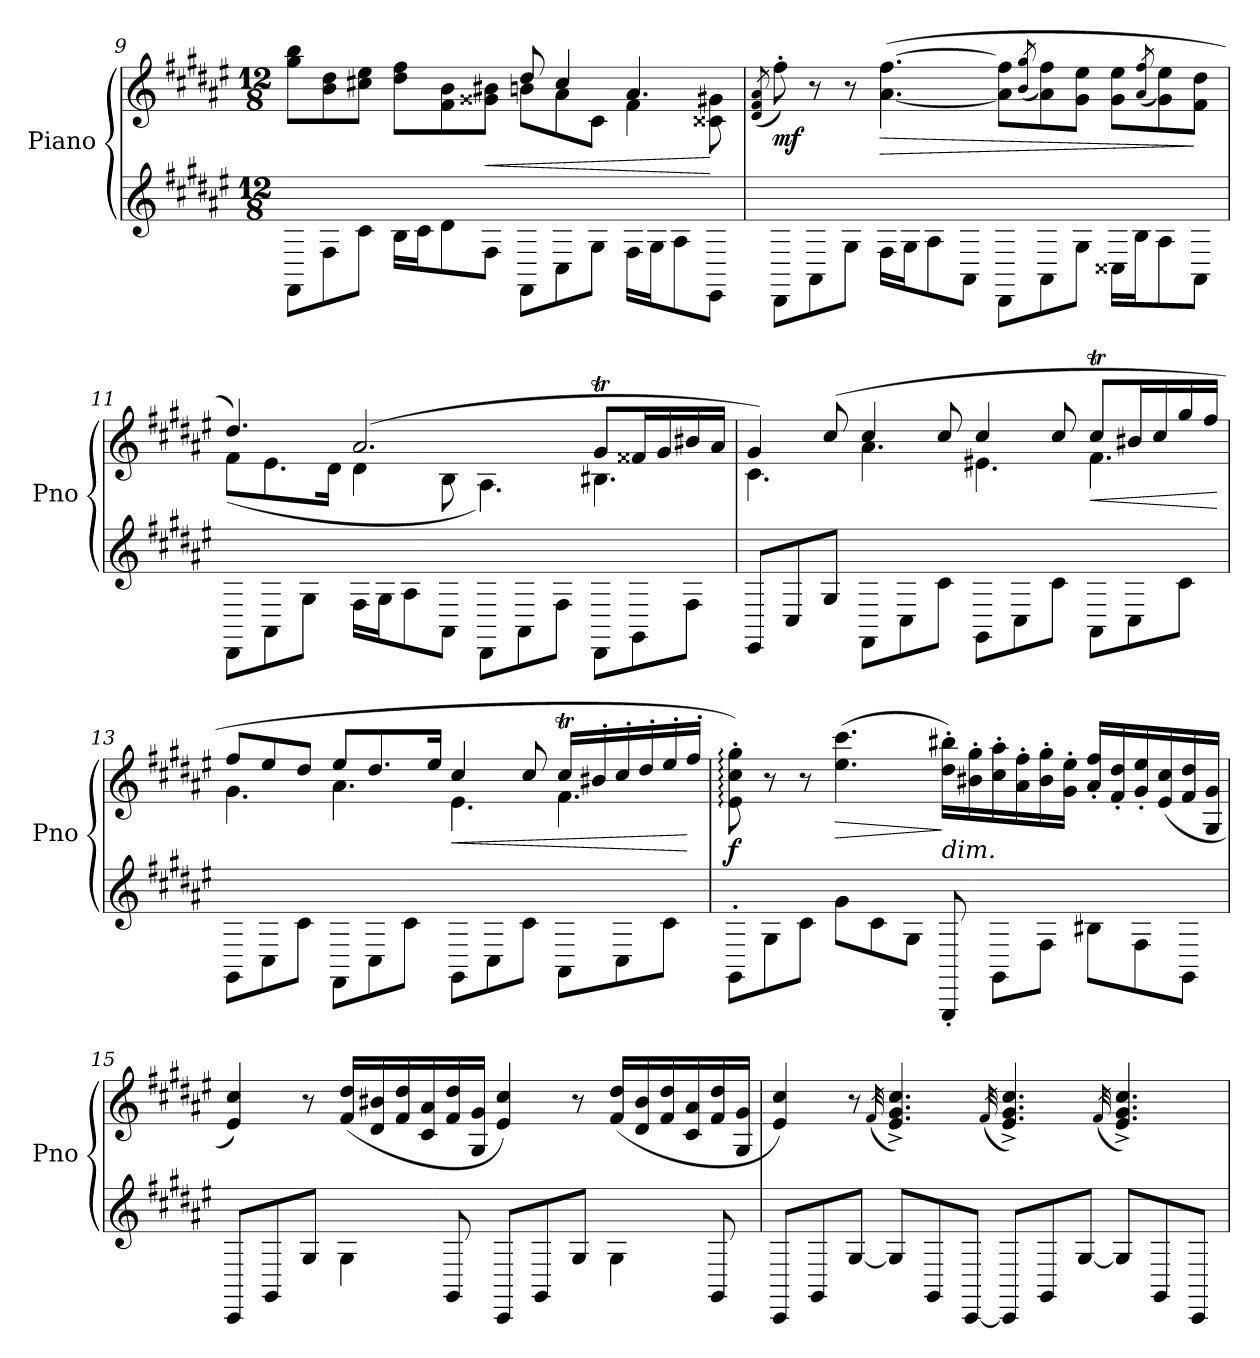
**kern	**kern	**dynam
*part1	*part1	*part1
*staff2	*staff1	*staff1/2
*I"Piano	*	*
*I'Pno	*	*
*clefG2	*clefG2	*
*k[f#c#g#d#a#e#]	*k[f#c#g#d#a#e#]	*
*M12/8	*M12/8	*
=9	=9	=9
*	*^	*
8FF#\L	8gg#\ 8bb\L	2.ryy	.
8F#\	8b\ 8dd#\	.	.
8c#\J	8cc#X\ 8ee#\J	.	.
16B\LL	8dd#\ 8ff#\L	.	.
16c#\J	.	.	.
8d#\	8f#\ 8b\	.	.
!	!	!	!LO:HP:b
8F#\J	8g##X\ 8b#X\J	.	<
8FF#\L	8dd#/	8bn\L	.
8C#\	4cc#/	8a#\	.
8G#\J	.	8c#\J	.
16F#\LL	4.a#/	4f#\	.
16G#\J	.	.	.
8A#\	.	.	.
8EE#\J	.	8c##X\ 8g#X\	[
*	*v	*v	*
!!LO:PB:g=z
=10	=10	=10
.	(>8qd#/ 8qf#/ 8qa#/	.
!	!	!LO:DY:b
8DD#\L	8ff#'\)	mf
8AA#\	8r	.
8G#\J	8r	.
!	!	!LO:HP:b
16F#\LL	(>[4.a#\ [4.ff#\	>
16G#\J	.	.
8A#\	.	.
8AA#\J	.	.
8DD#\L	8a#\] 8ff#\]L	.
.	(>8qb/ 8qgg#/	.
8AA#\	8a#\ 8ff#\)	.
8G#\J	8g#\ 8ee#\J	.
16C##X\LL	8g#\ 8ee#\L	.
16B\J	.	.
.	(>8qa#/ 8qff#/	.
8A#\	8g#\ 8ee#\)	.
8AA#\J	8f#\ 8dd#\J	]
=11	=11	=11
*	*^	*
8DD#\L	4.dd#/)	(<8f#\L	.
8AA#\	.	8.e#\	.
8G#\J	.	.	.
.	.	16d#\Jk	.
16F#\LL	(>2.a#/	4d#\	.
16G#\J	.	.	.
8A#\	.	.	.
8AA#\J	.	8B\	.
8DD#\L	.	4.A#\)	.
8AA#\	.	.	.
8F#\J	.	.	.
8DD#\L	8g#T/L	4.B#X\	.
8GG#\	16f##X/L	.	.
.	16g#/	.	.
8F#\J	16b#X/	.	.
.	16a#/JJ	.	.
!!LO:LB:g=z	!!
=12	=12	=12	=12
8EE#/L	4g#/)	4.c#\	.
8C#/	.	.	.
8G#/J	(>8cc#/	.	.
!	!	!	!LO:DY:b
8FF#\L	4cc#/	4.a#\	other-dynamics
8C#\	.	.	.
8c#\J	8cc#/	.	.
8GG#\L	4cc#/	4.e#X\	.
8C#\	.	.	.
8c#\J	8cc#/	.	.
!	!	!	!LO:HP:b
8AA#\L	8cc#T/L	4.f#\	<
8C#\	16b#X/L	.	.
.	16cc#/	.	.
8c#\J	16gg#/	.	.
.	16ff#/JJ	.	.
*	*v	*v	*
.	.	[
=13	=13	=13
*	*^	*
8GG#\L	8ff#/L	4.g#\	.
8C#\	8ee#/	.	.
8c#\J	8dd#/J	.	.
8FF#\L	8ee#/L	4.a#\	.
8C#\	8.dd#/	.	.
8c#\J	.	.	.
.	16ee#/Jk	.	.
!	!	!	!LO:HP:b
8GG#\L	4cc#/	4.e#\	<
8C#\	.	.	.
8c#\J	8cc#/	.	.
8AA#\L	16cc#T/LL	4.f#\	.
.	16b#X'/	.	.
8C#\	16cc#'/	.	.
.	16dd#'/	.	.
8c#\J	16ee#'/	.	.
.	16ff#'/JJ	.	[
*	*v	*v	*
!!LO:LB:g=z
=14	=14	=14
!	!	!LO:DY:b
8GG#'\L	8e#\:' 8cc#\:' 8gg#\:')	f
8G#\	8r	.
8c#\J	8r	.
!	!	!LO:HP:b
8g#\L	(>4.ee#\ 4.ccc#\	>
8c#\	.	.
8G#\J	.	.
!	!LO:TX:b:i:t=dim.	!
!	!	!LO:DY:n=1:a
8GGG#'/	16dd#\' 16bb#X\'LL)	] other-dynamics
.	16b#X\' 16gg#\'	.
8GG#\L	16cc#\' 16aa#\'	.
.	16a#\' 16ff#\'	.
8F#\J	16b#\' 16gg#\'	.
.	16g#\' 16ee#\'JJ	.
8B#X\L	16a#/' 16ff#/'LL	.
.	16f#/' 16dd#/'	.
8F#\	16g#/' 16ee#/'	.
.	(>16e#/ 16cc#/	.
8GG#\J	16f#/ 16dd#/	.
.	16G#/ 16g#/JJ	.
=15	=15	=15
8CC#/L	4e#/ 4cc#/)	.
8GG#/	.	.
8G#/J	8r	.
4G#\	(>16f#/ 16dd#/LL	.
.	16d#/ 16b#X/	.
.	16f#/ 16dd#/	.
.	16c#/ 16a#/	.
8GG#/	16f#/ 16dd#/	.
.	16G#/ 16g#/JJ	.
8CC#/L	4e#/ 4cc#/)	.
8GG#/	.	.
8G#/J	8r	.
4G#\	(>16f#/ 16dd#/LL	.
.	16d#/ 16b#/	.
.	16f#/ 16dd#/	.
.	16c#/ 16a#/	.
8GG#/	16f#/ 16dd#/	.
.	16G#/ 16g#/JJ	.
!!LO:LB:g=z
=16	=16	=16
8CC#/L	4e#/ 4cc#/)	.
8GG#/	.	.
[8G#/J	8r	.
.	(<32qf#/	.
8G#/L]	4.e#/^ 4.g#/^ 4.cc#/^)	.
8GG#/	.	.
[8CC#/J	.	.
.	(<32qf#/	.
8CC#/L]	4.e#/^ 4.g#/^ 4.cc#/^)	.
8GG#/	.	.
[8G#/J	.	.
.	(<32qf#/	.
8G#/L]	4.e#/^ 4.g#/^ 4.cc#/^)	.
8GG#/	.	.
8CC#/J	.	.
=	=	=
*-	*-	*-
